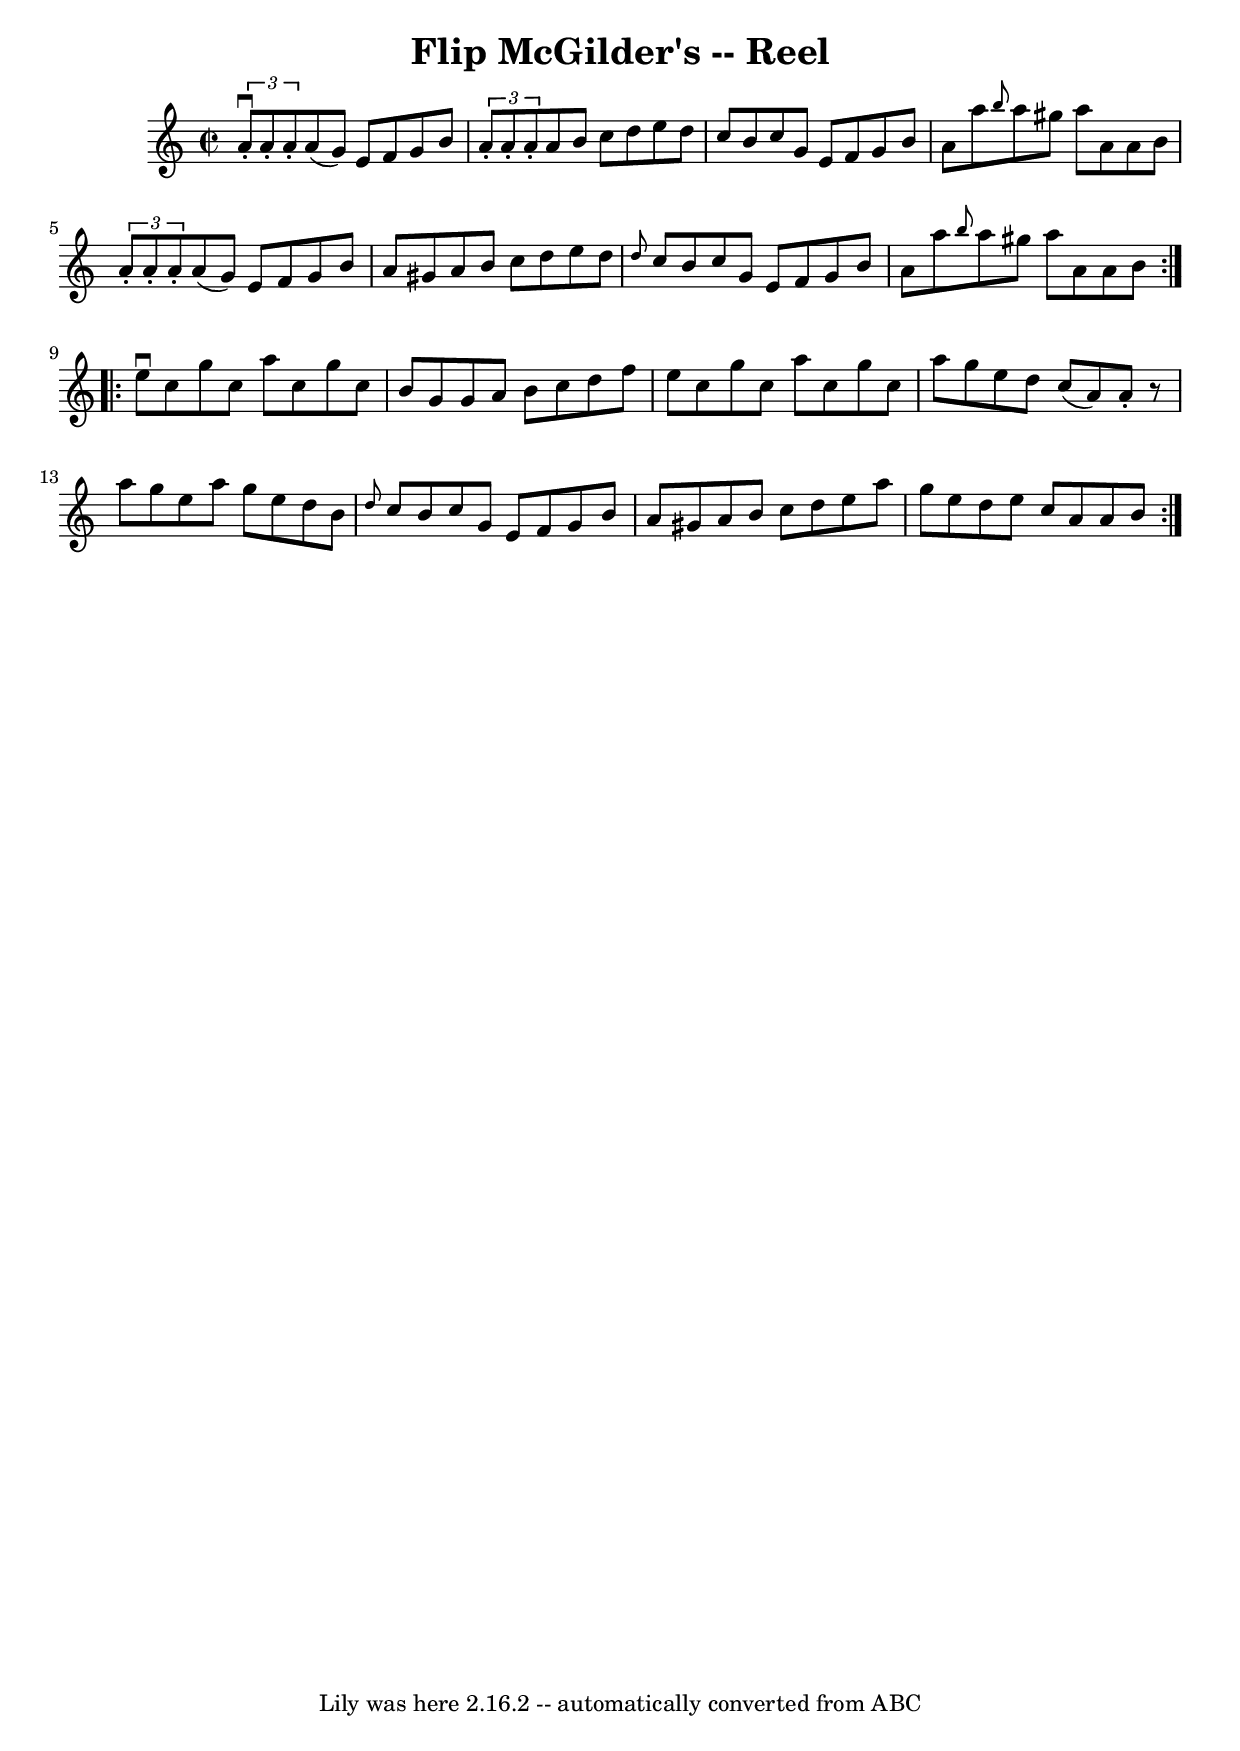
\version "2.16.2"
\include "Mammoth.ily"
\header {
  %% book = "Ryan's Mammoth Collection"
  crossRefNumber = "1"
  footnotes = "\\\\284"
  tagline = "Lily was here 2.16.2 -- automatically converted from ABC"
  title = "Flip McGilder's -- Reel"

}
voicedefault =  {



  \repeat volta 2 {

    \override Staff.TimeSignature #'style = #'C
    \time 2/2 
    \key a \minor
    \times 2/3 { a'8^\downbow-. a'8 -. a'8 -. 
	       }   
    a'8 (g'8) e'8 f'8 g'8 b'8    |
    \times 2/3 { a'8 -.  
		 a'8 -. a'8 -. 
	       } a'8 b'8 c''8 d''8 e''8 d''8    |
    
    c''8 b'8 c''8 g'8 e'8 f'8 g'8 b'8    |
    a'8    
    a''8  \grace { b''8  
		 } a''8 gis''8 a''8 a'8 a'8 b'8    
    |
    \times 2/3 { a'8 -. a'8 -. a'8 -. 
	       } a'8 (g'8) e'8  
    f'8 g'8 b'8    |
    a'8 gis'8 a'8 b'8 c''8 d''8    
    e''8 d''8    |
    \grace { d''8  
	   } c''8 b'8 c''8 g'8    
    e'8 f'8 g'8 b'8    |
    a'8 a''8  \grace { b''8  
		     } a''8  
    gis''8 a''8 a'8 a'8 b'8    
  }     
  \repeat volta 2 {
    e''8 
    ^\downbow c''8 g''8 c''8 a''8 c''8 g''8 c''8    |
    
    b'8 g'8 g'8 a'8 b'8 c''8 d''8 f''8    |
    e''8    
    c''8 g''8 c''8 a''8 c''8 g''8 c''8    |
    a''8 g''8 
    e''8 d''8 c''8 (a'8) a'8 -.   r8   |
    a''8 g''8   
    e''8 a''8 g''8 e''8 d''8 b'8    |
    \grace { d''8  
	   }   
    c''8 b'8 c''8 g'8 e'8 f'8 g'8 b'8    |
    a'8    
    gis'8 a'8 b'8 c''8 d''8 e''8 a''8    |
    g''8 e''8  
    d''8 e''8 c''8 a'8 a'8 b'8    
  }   

}

\score{
  <<

    \context Staff="default"
    {
      \voicedefault 
      
    }

  >>
  \layout {
    
  }
  \midi {
  }

}
